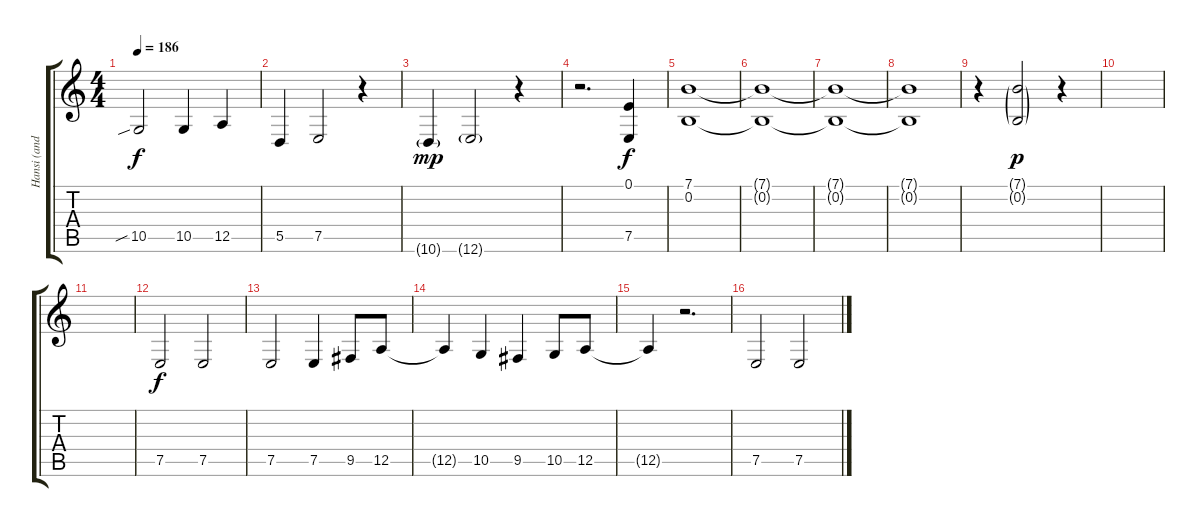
\track ("Hansi (and Choir)" "Hansi (and") {instrument frenchhorn}
\staff {score tabs}
\tuning (E4 B3 G3 D3 A2 E2) {hide}
\ts (4 4)
\tempo 186
\clef g2
\ks c
10.5{sib}.2{dy f} 10.5.4 12.5.4 |
5.5.4 7.5.2 r.4 |
10.6{g}.4{dy mp} 12.6{g}.2 r.4 |
r.2{d} (0.1 7.5).4{dy f} |
(7.1 0.2).1 |
(7.1{t} 0.2{t}).1 |
(7.1{t} 0.2{t}).1 |
(7.1{t} 0.2{t}).1 |
r.4 (7.1{g} 0.2{g}).2{dy p} r.4 |
|
|
7.5.2{dy f} 7.5.2 |
7.5.2 7.5.4 9.5.8 12.5.8 |
12.5{t}.4 10.5.4 9.5.4 10.5.8 12.5.8 |
12.5{t}.4 r.2{d} |
7.5.2 7.5.2
